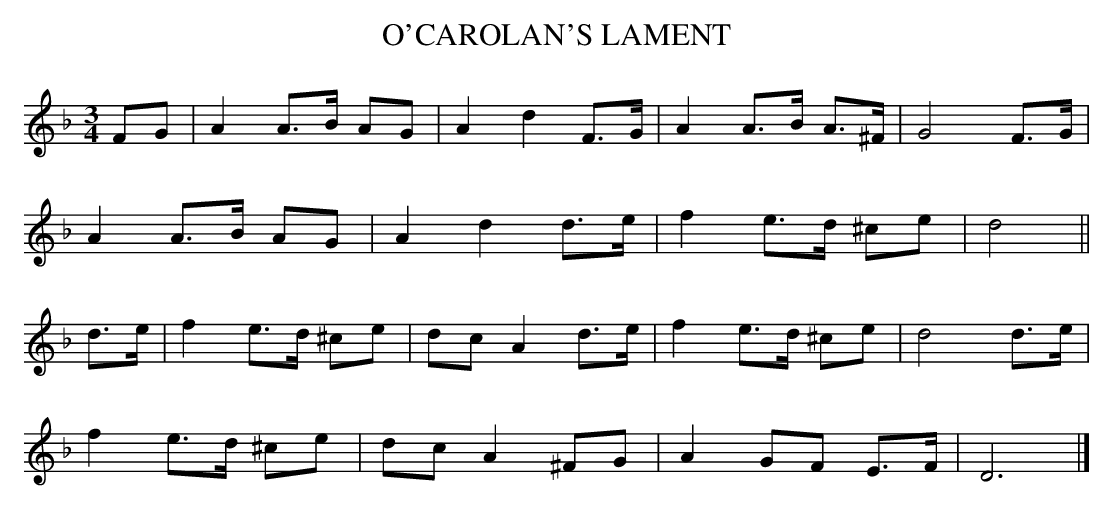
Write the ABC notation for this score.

X:1
T:O'CAROLAN'S LAMENT
Y:"mournfully"
M:3/4
L:1/8
K:Dm
FG|A2 A>B AG|A2 d2 F>G|A2 A>B A>^F|G4 F>G|
A2 A>B AG|A2 d2 d>e|f2 e>d ^ce|d4||
d>e|f2 e>d ^ce|dc A2 d>e|f2 e>d ^ce|d4 d>e|
f2 e>d ^ce|dc A2 ^FG|A2 GF E>F|D6|]
